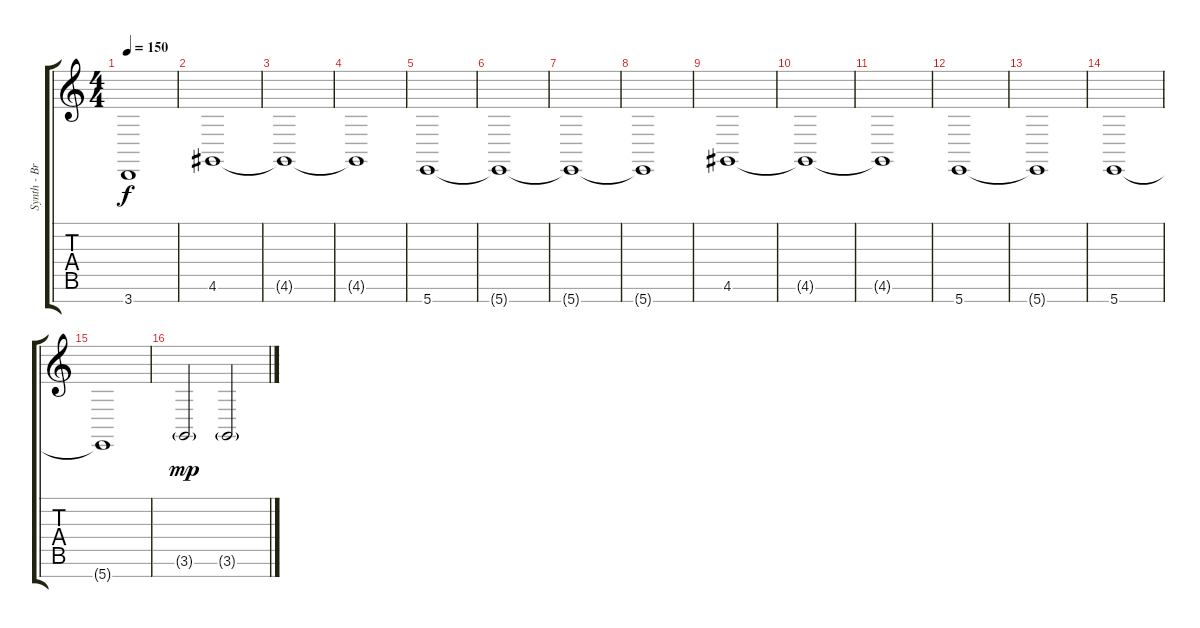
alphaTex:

\track ("Synth - Brass" "Synth - Br") {instrument synthbrass1}
\staff {score tabs}
\tuning (E4 B3 G3 D3 A2 E2 B1) {hide}
\ts (4 4)
\tempo 150
\clef g2
\ks c
3.7{t}.1{dy f} |
4.6.1 |
4.6{t}.1 |
4.6{t}.1 |
5.7.1 |
5.7{t}.1 |
5.7{t}.1 |
5.7{t}.1 |
4.6.1 |
4.6{t}.1 |
4.6{t}.1 |
5.7.1 |
5.7{t}.1 |
5.7.1 |
5.7{t}.1 |
3.6{g}.2{dy mp} 3.6{g}.2
